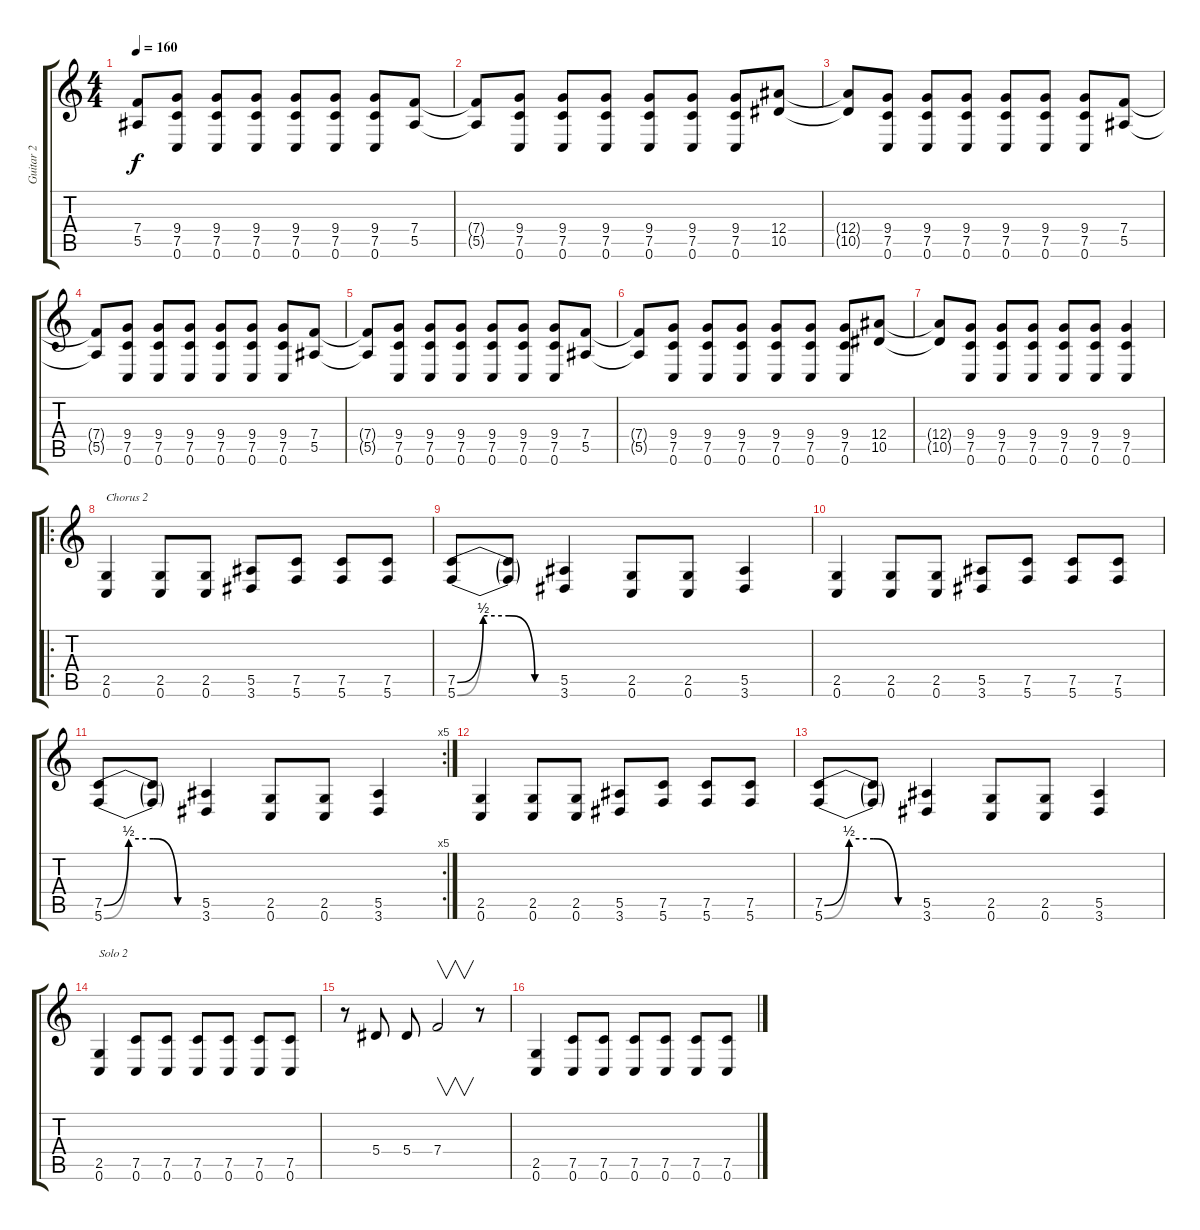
\track ("Guitar 2" "Guitar 2") {instrument overdrivenguitar}
\staff {score tabs}
\tuning (C4 G3 Eb3 Bb2 F2 C2) {hide}
\ts (4 4)
\tempo 160
\clef g2
\ks c
(7.4{t} 5.5{t}).8{dy f} (9.4 7.5 0.6).8 (9.4 7.5 0.6).8 (9.4 7.5 0.6).8 (9.4 7.5 0.6).8 (9.4 7.5 0.6).8 (9.4 7.5 0.6).8 (7.4 5.5).8 |
(7.4{t} 5.5{t}).8 (9.4 7.5 0.6).8 (9.4 7.5 0.6).8 (9.4 7.5 0.6).8 (9.4 7.5 0.6).8 (9.4 7.5 0.6).8 (9.4 7.5 0.6).8 (12.4 10.5).8 |
(12.4{t} 10.5{t}).8 (9.4 7.5 0.6).8 (9.4 7.5 0.6).8 (9.4 7.5 0.6).8 (9.4 7.5 0.6).8 (9.4 7.5 0.6).8 (9.4 7.5 0.6).8 (7.4 5.5).8 |
(7.4{t} 5.5{t}).8 (9.4 7.5 0.6).8 (9.4 7.5 0.6).8 (9.4 7.5 0.6).8 (9.4 7.5 0.6).8 (9.4 7.5 0.6).8 (9.4 7.5 0.6).8 (7.4 5.5).8 |
(7.4{t} 5.5{t}).8 (9.4 7.5 0.6).8 (9.4 7.5 0.6).8 (9.4 7.5 0.6).8 (9.4 7.5 0.6).8 (9.4 7.5 0.6).8 (9.4 7.5 0.6).8 (7.4 5.5).8 |
(7.4{t} 5.5{t}).8 (9.4 7.5 0.6).8 (9.4 7.5 0.6).8 (9.4 7.5 0.6).8 (9.4 7.5 0.6).8 (9.4 7.5 0.6).8 (9.4 7.5 0.6).8 (12.4 10.5).8 |
(12.4{t} 10.5{t}).8 (9.4 7.5 0.6).8 (9.4 7.5 0.6).8 (9.4 7.5 0.6).8 (9.4 7.5 0.6).8 (9.4 7.5 0.6).8 (9.4 7.5 0.6).4 |
\ro
(2.5 0.6).4{txt "Chorus 2"} (2.5 0.6).8 (2.5 0.6).8 (5.5 3.6).8 (7.5 5.6).8 (7.5 5.6).8 (7.5 5.6).8 |
(7.5{be (custom 0 0 15 2 30 2 45 0 60 0)} 5.6{be (custom 0 0 15 2 30 2 45 0 60 0)}).8 (7.5{t} 5.6{t}).8 (5.5 3.6).4 (2.5 0.6).8 (2.5 0.6).8 (5.5 3.6).4 |
(2.5 0.6).4 (2.5 0.6).8 (2.5 0.6).8 (5.5 3.6).8 (7.5 5.6).8 (7.5 5.6).8 (7.5 5.6).8 |
\rc 5
(7.5{be (custom 0 0 15 2 30 2 45 0 60 0)} 5.6{be (custom 0 0 15 2 30 2 45 0 60 0)}).8 (7.5{t} 5.6{t}).8 (5.5 3.6).4 (2.5 0.6).8 (2.5 0.6).8 (5.5 3.6).4 |
(2.5 0.6).4 (2.5 0.6).8 (2.5 0.6).8 (5.5 3.6).8 (7.5 5.6).8 (7.5 5.6).8 (7.5 5.6).8 |
(7.5{be (custom 0 0 15 2 30 2 45 0 60 0)} 5.6{be (custom 0 0 15 2 30 2 45 0 60 0)}).8 (7.5{t} 5.6{t}).8 (5.5 3.6).4 (2.5 0.6).8 (2.5 0.6).8 (5.5 3.6).4 |
(2.5 0.6).4{txt "Solo 2"} (7.5 0.6).8 (7.5 0.6).8 (7.5 0.6).8 (7.5 0.6).8 (7.5 0.6).8 (7.5 0.6).8 |
r.8 5.4.8 5.4.8 7.4.2{v} r.8 |
(2.5 0.6).4 (7.5 0.6).8 (7.5 0.6).8 (7.5 0.6).8 (7.5 0.6).8 (7.5 0.6).8 (7.5 0.6).8
